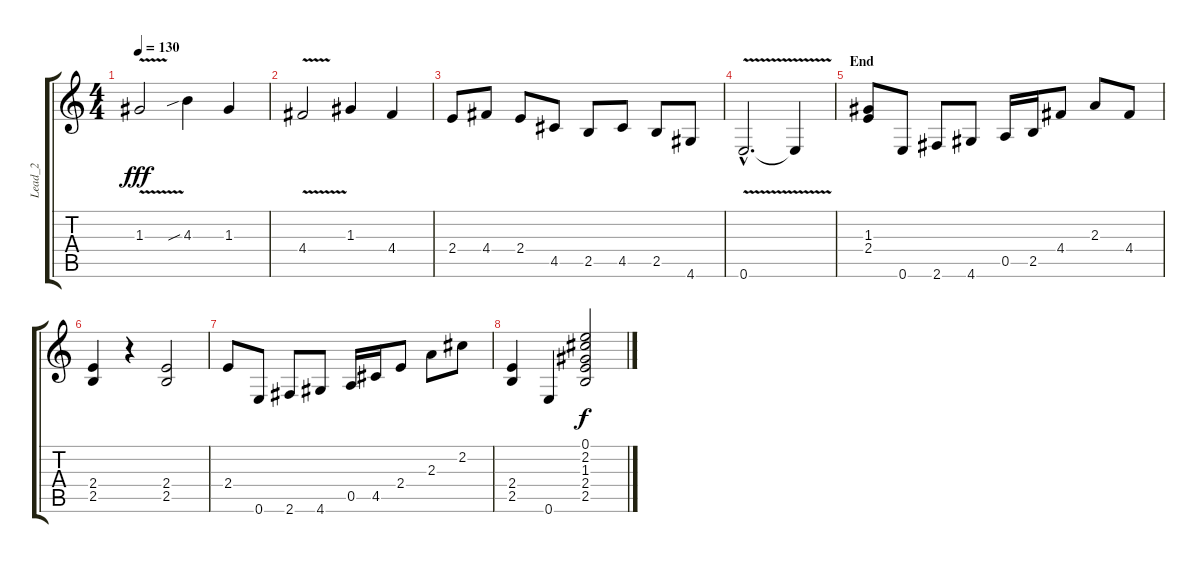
\track ("Lead_2" "Lead_2") {instrument acousticguitarnylon}
\staff {score tabs}
\tuning (E4 B3 G3 D3 A2 E2) {hide}
\ts (4 4)
\tempo 130
\clef g2
\ks c
1.3{v}.2{dy fff} 4.3{sib}.4 1.3.4 |
4.4{v}.2 1.3.4 4.4.4 |
2.4.8 4.4.8 2.4.8 4.5.8 2.5.8 4.5.8 2.5.8 4.6.8 |
0.6{v hac}.2{d} 0.6{t}.4 |
\section ("" "End")
(1.3 2.4).8{instrument electricguitarmuted} 0.6.8 2.6.8 4.6.8 0.5.16 2.5.16 4.4.8 2.3.8 4.4.8 |
(2.4 2.5).4 r.4 (2.4 2.5).2 |
2.4.8{instrument acousticguitarsteel} 0.6.8 2.6.8 4.6.8 0.5.16 4.5.16 2.4.8 2.3.8 2.2.8 |
(2.4 2.5).4 0.6.4 (0.1 2.2 1.3 2.4 2.5).2{dy f volume 16 instrument acousticguitarsteel}
